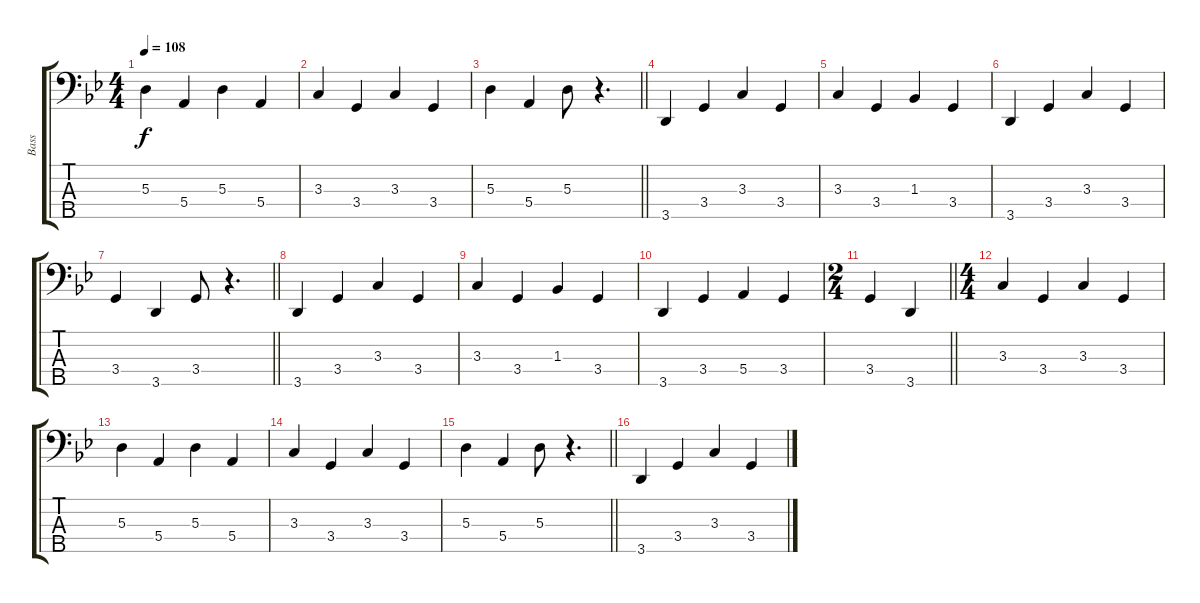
\track ("Bass" "Bass") {instrument electricbassfinger}
\staff {score tabs}
\tuning (G2 D2 A1 E1 B0) {hide}
\ts (4 4)
\tempo 108
\clef f4
\ks gminor
5.3.4{dy f} 5.4.4 5.3.4 5.4.4 |
3.3.4 3.4.4 3.3.4 3.4.4 |
\barLineRight lightlight
5.3.4 5.4.4 5.3.8 r.4{d} |
\section ("" "")
3.5.4 3.4.4 3.3.4 3.4.4 |
3.3.4 3.4.4 1.3.4 3.4.4 |
3.5.4 3.4.4 3.3.4 3.4.4 |
\barLineRight lightlight
3.4.4 3.5.4 3.4.8 r.4{d} |
3.5.4 3.4.4 3.3.4 3.4.4 |
3.3.4 3.4.4 1.3.4 3.4.4 |
3.5.4 3.4.4 5.4.4 3.4.4 |
\ts (2 4)
\barLineRight lightlight
3.4.4 3.5.4 |
\ts (4 4)
\section ("" "")
3.3.4 3.4.4 3.3.4 3.4.4 |
5.3.4 5.4.4 5.3.4 5.4.4 |
3.3.4 3.4.4 3.3.4 3.4.4 |
\barLineRight lightlight
5.3.4 5.4.4 5.3.8 r.4{d} |
\section ("" "")
3.5.4 3.4.4 3.3.4 3.4.4
